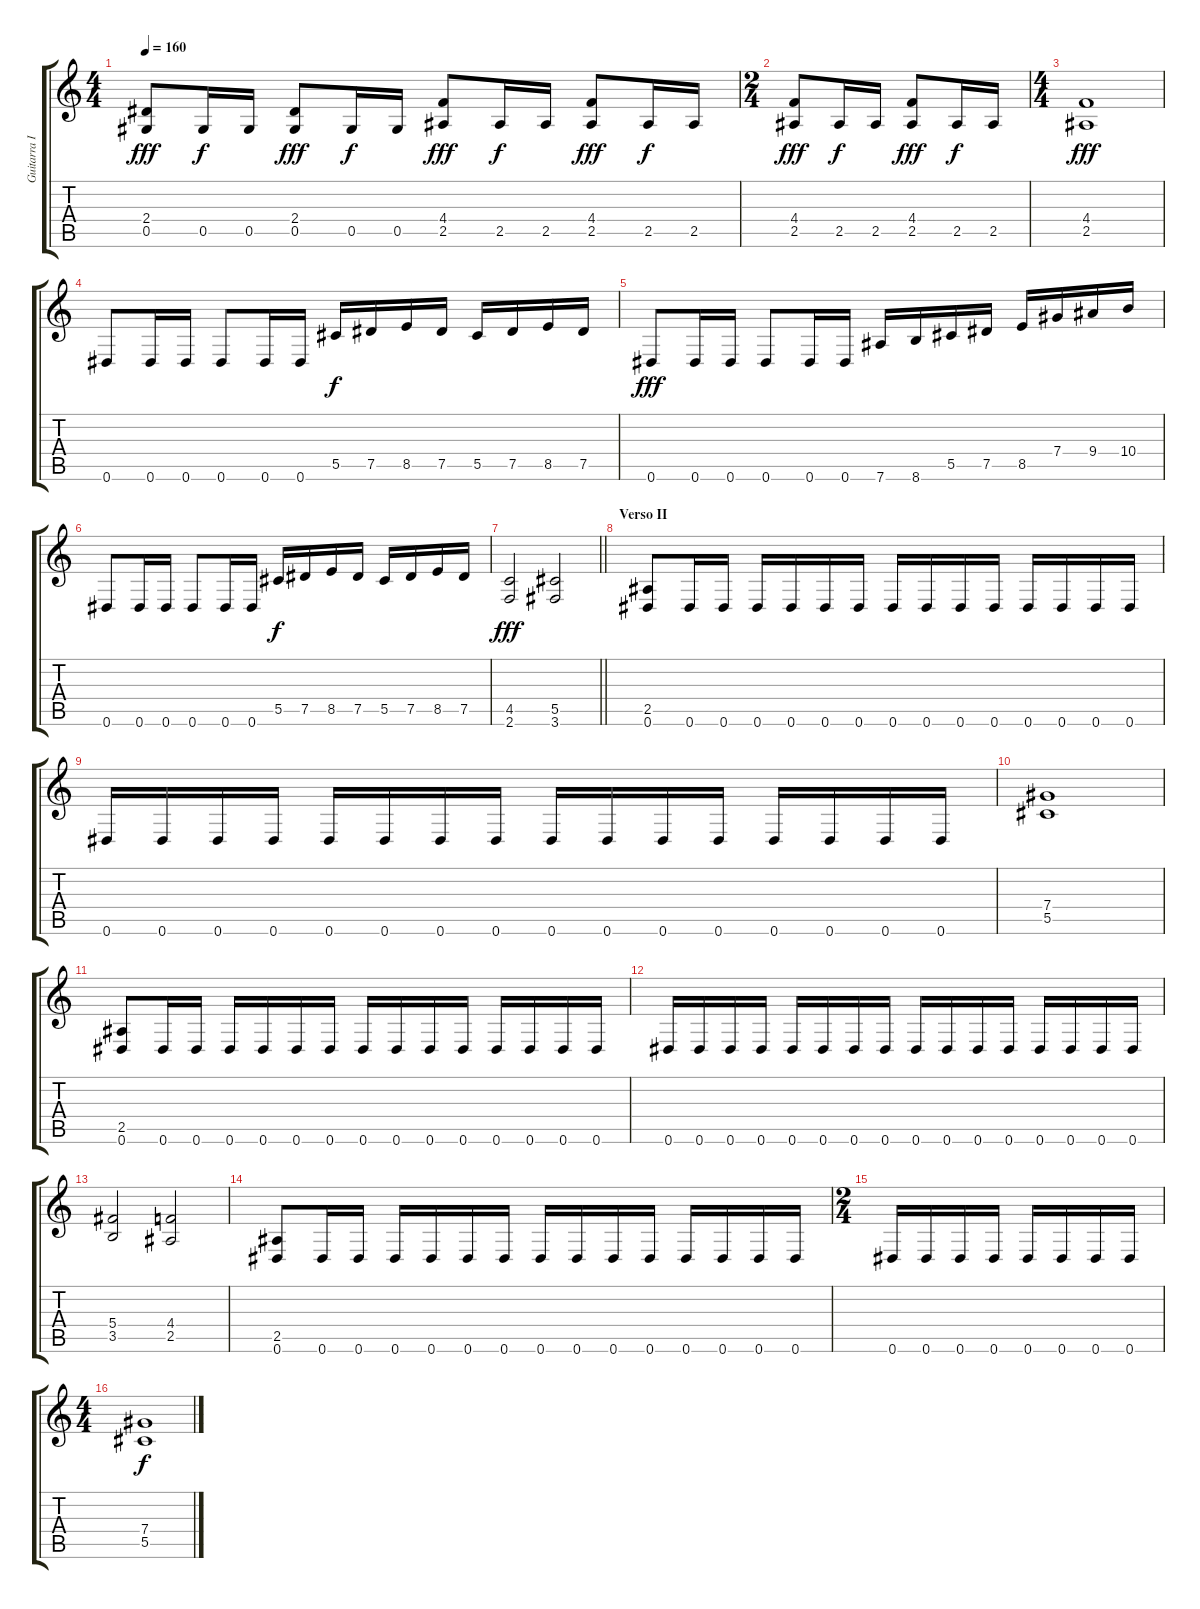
\track ("Guitarra I" "Guitarra I") {instrument distortionguitar}
\staff {score tabs}
\tuning (Eb4 Bb3 Gb3 Db3 Ab2 Eb2) {hide}
\ts (4 4)
\tempo 160
\clef g2
\ks c
(2.4 0.5).8{dy fff} 0.5.16{dy f} 0.5.16 (2.4 0.5).8{dy fff} 0.5.16{dy f} 0.5.16 (4.4 2.5).8{dy fff} 2.5.16{dy f} 2.5.16 (4.4 2.5).8{dy fff} 2.5.16{dy f} 2.5.16 |
\ts (2 4)
(4.4 2.5).8{dy fff} 2.5.16{dy f} 2.5.16 (4.4 2.5).8{dy fff} 2.5.16{dy f} 2.5.16 |
\ts (4 4)
(4.4 2.5).1{dy fff} |
0.6.8 0.6.16 0.6.16 0.6.8 0.6.16 0.6.16 5.5.16{dy f} 7.5.16 8.5.16 7.5.16 5.5.16 7.5.16 8.5.16 7.5.16 |
0.6.8{dy fff} 0.6.16 0.6.16 0.6.8 0.6.16 0.6.16 7.6.16 8.6.16 5.5.16 7.5.16 8.5.16 7.4.16 9.4.16 10.4.16 |
0.6.8 0.6.16 0.6.16 0.6.8 0.6.16 0.6.16 5.5.16{dy f} 7.5.16 8.5.16 7.5.16 5.5.16 7.5.16 8.5.16 7.5.16 |
\barLineRight lightlight
(4.5 2.6).2{dy fff} (5.5 3.6).2 |
\section ("" "Verso II")
(2.5 0.6).8 0.6.16 0.6.16 0.6.16 0.6.16 0.6.16 0.6.16 0.6.16 0.6.16 0.6.16 0.6.16 0.6.16 0.6.16 0.6.16 0.6.16 |
0.6.16 0.6.16 0.6.16 0.6.16 0.6.16 0.6.16 0.6.16 0.6.16 0.6.16 0.6.16 0.6.16 0.6.16 0.6.16 0.6.16 0.6.16 0.6.16 |
(7.4 5.5).1 |
(2.5 0.6).8 0.6.16 0.6.16 0.6.16 0.6.16 0.6.16 0.6.16 0.6.16 0.6.16 0.6.16 0.6.16 0.6.16 0.6.16 0.6.16 0.6.16 |
0.6.16 0.6.16 0.6.16 0.6.16 0.6.16 0.6.16 0.6.16 0.6.16 0.6.16 0.6.16 0.6.16 0.6.16 0.6.16 0.6.16 0.6.16 0.6.16 |
(5.4 3.5).2 (4.4 2.5).2 |
(2.5 0.6).8 0.6.16 0.6.16 0.6.16 0.6.16 0.6.16 0.6.16 0.6.16 0.6.16 0.6.16 0.6.16 0.6.16 0.6.16 0.6.16 0.6.16 |
\ts (2 4)
0.6.16 0.6.16 0.6.16 0.6.16 0.6.16 0.6.16 0.6.16 0.6.16 |
\ts (4 4)
(7.4 5.5).1{dy f}
